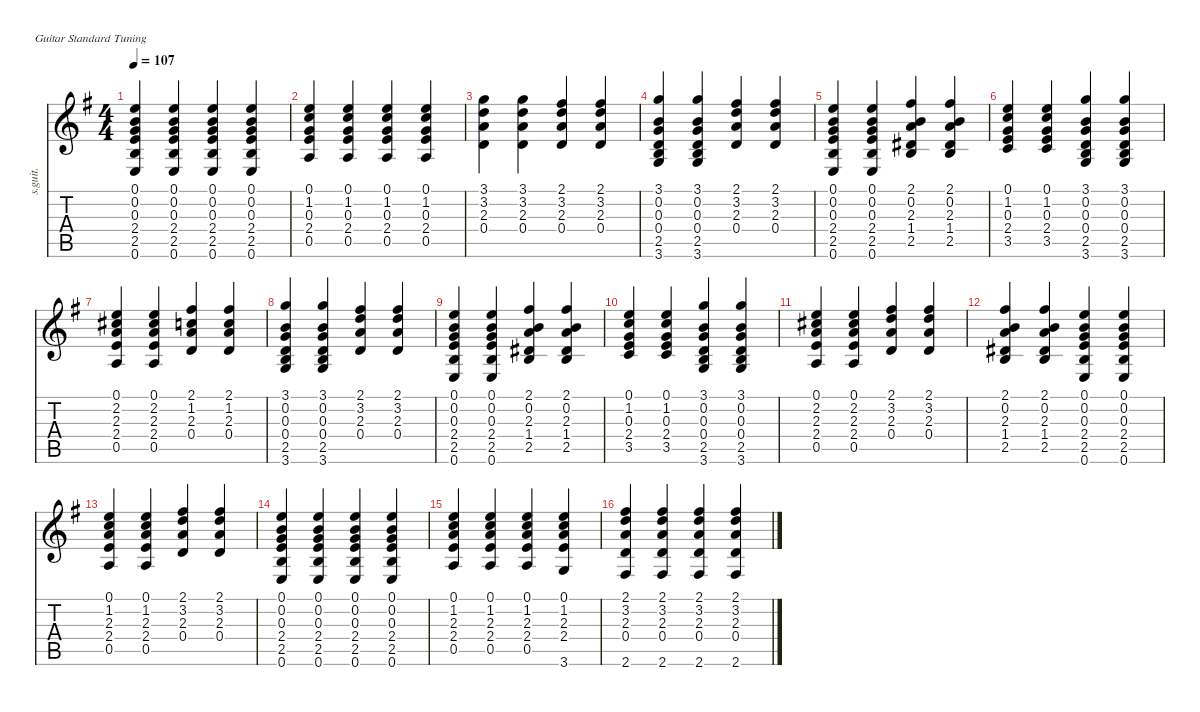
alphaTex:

\defaultSystemsLayout 4
\hideDynamics
\bracketExtendMode nobrackets
\track ("Steel Guitar" "s.guit.") {instrument acousticguitarsteel}
\staff {score tabs}
\tuning (E4 B3 G3 D3 A2 E2)
\ts (4 4)
\tempo 107
\clef g2
\ks g
(0.6{acc forcenatural} 2.5{acc forcenatural} 2.4{acc forcenatural} 0.3{acc forcenatural} 0.2{acc forcenatural} 0.1{acc forcenatural}).4{dy mf beam Up} (0.6{acc forcenatural} 2.5{acc forcenatural} 2.4{acc forcenatural} 0.3{acc forcenatural} 0.2{acc forcenatural} 0.1{acc forcenatural}).4{beam Up} (0.6{acc forcenatural} 2.5{acc forcenatural} 2.4{acc forcenatural} 0.3{acc forcenatural} 0.2{acc forcenatural} 0.1{acc forcenatural}).4{beam Up} (0.6{acc forcenatural} 2.5{acc forcenatural} 2.4{acc forcenatural} 0.3{acc forcenatural} 0.2{acc forcenatural} 0.1{acc forcenatural}).4{beam Up} |
(0.5{acc forcenatural} 2.4{acc forcenatural} 0.3{acc forcenatural} 1.2{acc forcenatural} 0.1{acc forcenatural}).4{beam Up} (0.5{acc forcenatural} 2.4{acc forcenatural} 0.3{acc forcenatural} 1.2{acc forcenatural} 0.1{acc forcenatural}).4{beam Up} (0.5{acc forcenatural} 2.4{acc forcenatural} 0.3{acc forcenatural} 1.2{acc forcenatural} 0.1{acc forcenatural}).4{beam Up} (0.5{acc forcenatural} 2.4{acc forcenatural} 0.3{acc forcenatural} 1.2{acc forcenatural} 0.1{acc forcenatural}).4{beam Up} |
(3.1{acc forcenatural} 3.2{acc forcenatural} 2.3{acc forcenatural} 0.4{acc forcenatural}).4{beam Down} (3.1{acc forcenatural} 3.2{acc forcenatural} 2.3{acc forcenatural} 0.4{acc forcenatural}).4{beam Down} (2.1{acc #} 3.2{acc forcenatural} 2.3{acc forcenatural} 0.4{acc forcenatural}).4{beam Up} (2.1{acc #} 3.2{acc forcenatural} 2.3{acc forcenatural} 0.4{acc forcenatural}).4{beam Up} |
(3.6{acc forcenatural} 2.5{acc forcenatural} 0.4{acc forcenatural} 0.3{acc forcenatural} 0.2{acc forcenatural} 3.1{acc forcenatural}).4{beam Up} (3.6{acc forcenatural} 2.5{acc forcenatural} 0.4{acc forcenatural} 0.3{acc forcenatural} 0.2{acc forcenatural} 3.1{acc forcenatural}).4{beam Up} (0.4{acc forcenatural} 2.3{acc forcenatural} 3.2{acc forcenatural} 2.1{acc #}).4{beam Up} (0.4{acc forcenatural} 2.3{acc forcenatural} 3.2{acc forcenatural} 2.1{acc #}).4{beam Up} |
(0.6{acc forcenatural} 2.5{acc forcenatural} 2.4{acc forcenatural} 0.3{acc forcenatural} 0.2{acc forcenatural} 0.1{acc forcenatural}).4{beam Up} (0.6{acc forcenatural} 2.5{acc forcenatural} 2.4{acc forcenatural} 0.3{acc forcenatural} 0.2{acc forcenatural} 0.1{acc forcenatural}).4{beam Up} (2.5{acc forcenatural} 1.4{acc #} 2.3{acc forcenatural} 0.2{acc forcenatural} 2.1{acc #}).4{beam Up} (2.5{acc forcenatural} 1.4{acc #} 2.3{acc forcenatural} 0.2{acc forcenatural} 2.1{acc #}).4{beam Up} |
(3.5{acc forcenatural} 2.4{acc forcenatural} 0.3{acc forcenatural} 1.2{acc forcenatural} 0.1{acc forcenatural}).4{beam Up} (3.5{acc forcenatural} 2.4{acc forcenatural} 0.3{acc forcenatural} 1.2{acc forcenatural} 0.1{acc forcenatural}).4{beam Up} (3.6{acc forcenatural} 2.5{acc forcenatural} 0.4{acc forcenatural} 0.3{acc forcenatural} 0.2{acc forcenatural} 3.1{acc forcenatural}).4{beam Up} (3.6{acc forcenatural} 2.5{acc forcenatural} 0.4{acc forcenatural} 0.3{acc forcenatural} 0.2{acc forcenatural} 3.1{acc forcenatural}).4{beam Up} |
(0.5{acc forcenatural} 2.4{acc forcenatural} 2.3{acc forcenatural} 2.2{acc #} 0.1{acc forcenatural}).4{beam Up} (0.5{acc forcenatural} 2.4{acc forcenatural} 2.3{acc forcenatural} 2.2{acc #} 0.1{acc forcenatural}).4{beam Up} (0.4{acc forcenatural} 2.3{acc forcenatural} 1.2{acc forcenatural} 2.1{acc #}).4{beam Up} (0.4{acc forcenatural} 2.3{acc forcenatural} 1.2{acc forcenatural} 2.1{acc #}).4{beam Up} |
(3.6{acc forcenatural} 2.5{acc forcenatural} 0.4{acc forcenatural} 0.3{acc forcenatural} 0.2{acc forcenatural} 3.1{acc forcenatural}).4{beam Up} (3.6{acc forcenatural} 2.5{acc forcenatural} 0.4{acc forcenatural} 0.3{acc forcenatural} 0.2{acc forcenatural} 3.1{acc forcenatural}).4{beam Up} (0.4{acc forcenatural} 2.3{acc forcenatural} 3.2{acc forcenatural} 2.1{acc #}).4{beam Up} (0.4{acc forcenatural} 2.3{acc forcenatural} 3.2{acc forcenatural} 2.1{acc #}).4{beam Up} |
(0.6{acc forcenatural} 2.5{acc forcenatural} 2.4{acc forcenatural} 0.3{acc forcenatural} 0.2{acc forcenatural} 0.1{acc forcenatural}).4{beam Up} (0.6{acc forcenatural} 2.5{acc forcenatural} 2.4{acc forcenatural} 0.3{acc forcenatural} 0.2{acc forcenatural} 0.1{acc forcenatural}).4{beam Up} (2.5{acc forcenatural} 1.4{acc #} 2.3{acc forcenatural} 0.2{acc forcenatural} 2.1{acc #}).4{beam Up} (2.5{acc forcenatural} 1.4{acc #} 2.3{acc forcenatural} 0.2{acc forcenatural} 2.1{acc #}).4{beam Up} |
(3.5{acc forcenatural} 2.4{acc forcenatural} 0.3{acc forcenatural} 1.2{acc forcenatural} 0.1{acc forcenatural}).4{beam Up} (3.5{acc forcenatural} 2.4{acc forcenatural} 0.3{acc forcenatural} 1.2{acc forcenatural} 0.1{acc forcenatural}).4{beam Up} (3.6{acc forcenatural} 2.5{acc forcenatural} 0.4{acc forcenatural} 0.3{acc forcenatural} 0.2{acc forcenatural} 3.1{acc forcenatural}).4{beam Up} (3.6{acc forcenatural} 2.5{acc forcenatural} 0.4{acc forcenatural} 0.3{acc forcenatural} 0.2{acc forcenatural} 3.1{acc forcenatural}).4{beam Up} |
(0.5{acc forcenatural} 2.4{acc forcenatural} 2.3{acc forcenatural} 2.2{acc #} 0.1{acc forcenatural}).4{beam Up} (0.5{acc forcenatural} 2.4{acc forcenatural} 2.3{acc forcenatural} 2.2{acc #} 0.1{acc forcenatural}).4{beam Up} (0.4{acc forcenatural} 2.3{acc forcenatural} 3.2{acc forcenatural} 2.1{acc #}).4{beam Up} (0.4{acc forcenatural} 2.3{acc forcenatural} 3.2{acc forcenatural} 2.1{acc #}).4{beam Up} |
(2.5{acc forcenatural} 1.4{acc #} 2.3{acc forcenatural} 0.2{acc forcenatural} 2.1{acc #}).4{beam Up} (2.5{acc forcenatural} 1.4{acc #} 2.3{acc forcenatural} 0.2{acc forcenatural} 2.1{acc #}).4{beam Up} (0.6{acc forcenatural} 2.5{acc forcenatural} 2.4{acc forcenatural} 0.3{acc forcenatural} 0.2{acc forcenatural} 0.1{acc forcenatural}).4{beam Up} (0.6{acc forcenatural} 2.5{acc forcenatural} 2.4{acc forcenatural} 0.3{acc forcenatural} 0.2{acc forcenatural} 0.1{acc forcenatural}).4{beam Up} |
(0.5{acc forcenatural} 2.4{acc forcenatural} 2.3{acc forcenatural} 1.2{acc forcenatural} 0.1{acc forcenatural}).4{beam Up} (0.5{acc forcenatural} 2.4{acc forcenatural} 2.3{acc forcenatural} 1.2{acc forcenatural} 0.1{acc forcenatural}).4{beam Up} (0.4{acc forcenatural} 2.3{acc forcenatural} 3.2{acc forcenatural} 2.1{acc #}).4{beam Up} (0.4{acc forcenatural} 2.3{acc forcenatural} 3.2{acc forcenatural} 2.1{acc #}).4{beam Up} |
(0.6{acc forcenatural} 2.5{acc forcenatural} 2.4{acc forcenatural} 0.3{acc forcenatural} 0.2{acc forcenatural} 0.1{acc forcenatural}).4{beam Up} (0.6{acc forcenatural} 2.5{acc forcenatural} 2.4{acc forcenatural} 0.3{acc forcenatural} 0.2{acc forcenatural} 0.1{acc forcenatural}).4{beam Up} (0.6{acc forcenatural} 2.5{acc forcenatural} 2.4{acc forcenatural} 0.3{acc forcenatural} 0.2{acc forcenatural} 0.1{acc forcenatural}).4{beam Up} (0.6{acc forcenatural} 2.5{acc forcenatural} 2.4{acc forcenatural} 0.3{acc forcenatural} 0.2{acc forcenatural} 0.1{acc forcenatural}).4{beam Up} |
(0.5{acc forcenatural} 2.4{acc forcenatural} 2.3{acc forcenatural} 1.2{acc forcenatural} 0.1{acc forcenatural}).4{beam Up} (0.5{acc forcenatural} 2.4{acc forcenatural} 2.3{acc forcenatural} 1.2{acc forcenatural} 0.1{acc forcenatural}).4{beam Up} (0.5{acc forcenatural} 2.4{acc forcenatural} 2.3{acc forcenatural} 1.2{acc forcenatural} 0.1{acc forcenatural}).4{beam Up} (2.4{acc forcenatural} 2.3{acc forcenatural} 1.2{acc forcenatural} 0.1{acc forcenatural} 3.6{acc forcenatural}).4{beam Up} |
(0.4{acc forcenatural} 2.3{acc forcenatural} 3.2{acc forcenatural} 2.1{acc #} 2.6{acc #}).4{beam Up} (0.4{acc forcenatural} 2.3{acc forcenatural} 3.2{acc forcenatural} 2.1{acc #} 2.6{acc #}).4{beam Up} (0.4{acc forcenatural} 2.3{acc forcenatural} 3.2{acc forcenatural} 2.1{acc #} 2.6{acc #}).4{beam Up} (0.4{acc forcenatural} 2.3{acc forcenatural} 3.2{acc forcenatural} 2.1{acc #} 2.6{acc #}).4{beam Up}
